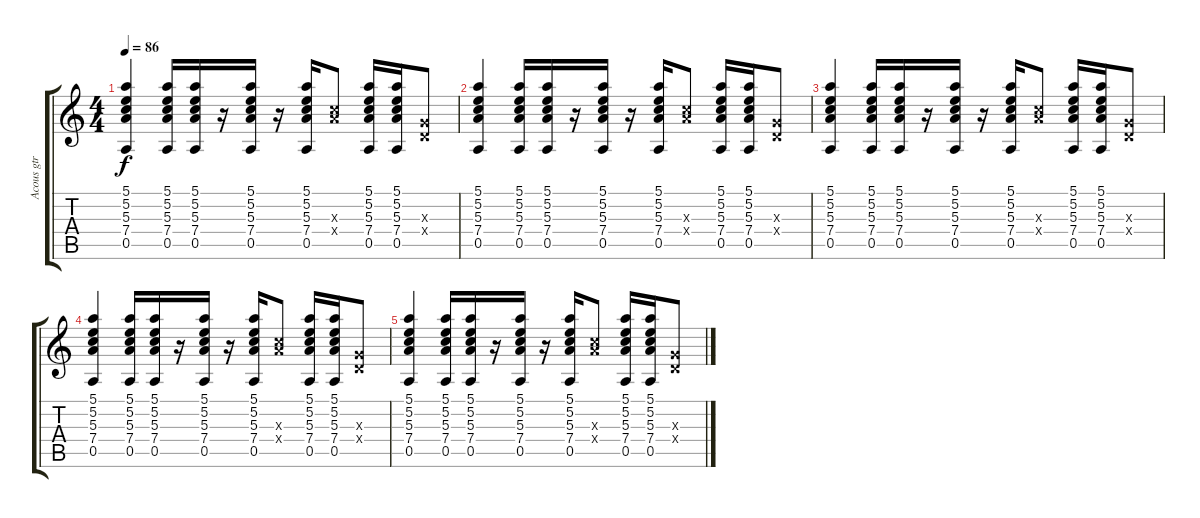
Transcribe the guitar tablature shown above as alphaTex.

\track ("Acous gtr" "Acous gtr") {instrument acousticguitarnylon}
\staff {score tabs}
\tuning (E4 B3 G3 D3 A2 E2) {hide}
\ts (4 4)
\tempo 86
\clef g2
\ks c
(5.1 5.2 5.3 7.4 0.5).4{dy f} (5.1 5.2 5.3 7.4 0.5).16 (5.1 5.2 5.3 7.4 0.5).16 r.16 (5.1 5.2 5.3 7.4 0.5).16 r.16 (5.1 5.2 5.3 7.4 0.5).16 (5.3{x} 7.4{x}).8 (5.1 5.2 5.3 7.4 0.5).16 (5.1 5.2 5.3 7.4 0.5).16 (0.3{x} 0.4{x}).8 |
(5.1 5.2 5.3 7.4 0.5).4 (5.1 5.2 5.3 7.4 0.5).16 (5.1 5.2 5.3 7.4 0.5).16 r.16 (5.1 5.2 5.3 7.4 0.5).16 r.16 (5.1 5.2 5.3 7.4 0.5).16 (5.3{x} 7.4{x}).8 (5.1 5.2 5.3 7.4 0.5).16 (5.1 5.2 5.3 7.4 0.5).16 (0.3{x} 0.4{x}).8 |
(5.1 5.2 5.3 7.4 0.5).4 (5.1 5.2 5.3 7.4 0.5).16 (5.1 5.2 5.3 7.4 0.5).16 r.16 (5.1 5.2 5.3 7.4 0.5).16 r.16 (5.1 5.2 5.3 7.4 0.5).16 (5.3{x} 7.4{x}).8 (5.1 5.2 5.3 7.4 0.5).16 (5.1 5.2 5.3 7.4 0.5).16 (0.3{x} 0.4{x}).8 |
(5.1 5.2 5.3 7.4 0.5).4 (5.1 5.2 5.3 7.4 0.5).16 (5.1 5.2 5.3 7.4 0.5).16 r.16 (5.1 5.2 5.3 7.4 0.5).16 r.16 (5.1 5.2 5.3 7.4 0.5).16 (5.3{x} 7.4{x}).8 (5.1 5.2 5.3 7.4 0.5).16 (5.1 5.2 5.3 7.4 0.5).16 (0.3{x} 0.4{x}).8 |
(5.1 5.2 5.3 7.4 0.5).4 (5.1 5.2 5.3 7.4 0.5).16 (5.1 5.2 5.3 7.4 0.5).16 r.16 (5.1 5.2 5.3 7.4 0.5).16 r.16 (5.1 5.2 5.3 7.4 0.5).16 (5.3{x} 7.4{x}).8 (5.1 5.2 5.3 7.4 0.5).16 (5.1 5.2 5.3 7.4 0.5).16 (0.3{x} 0.4{x}).8
